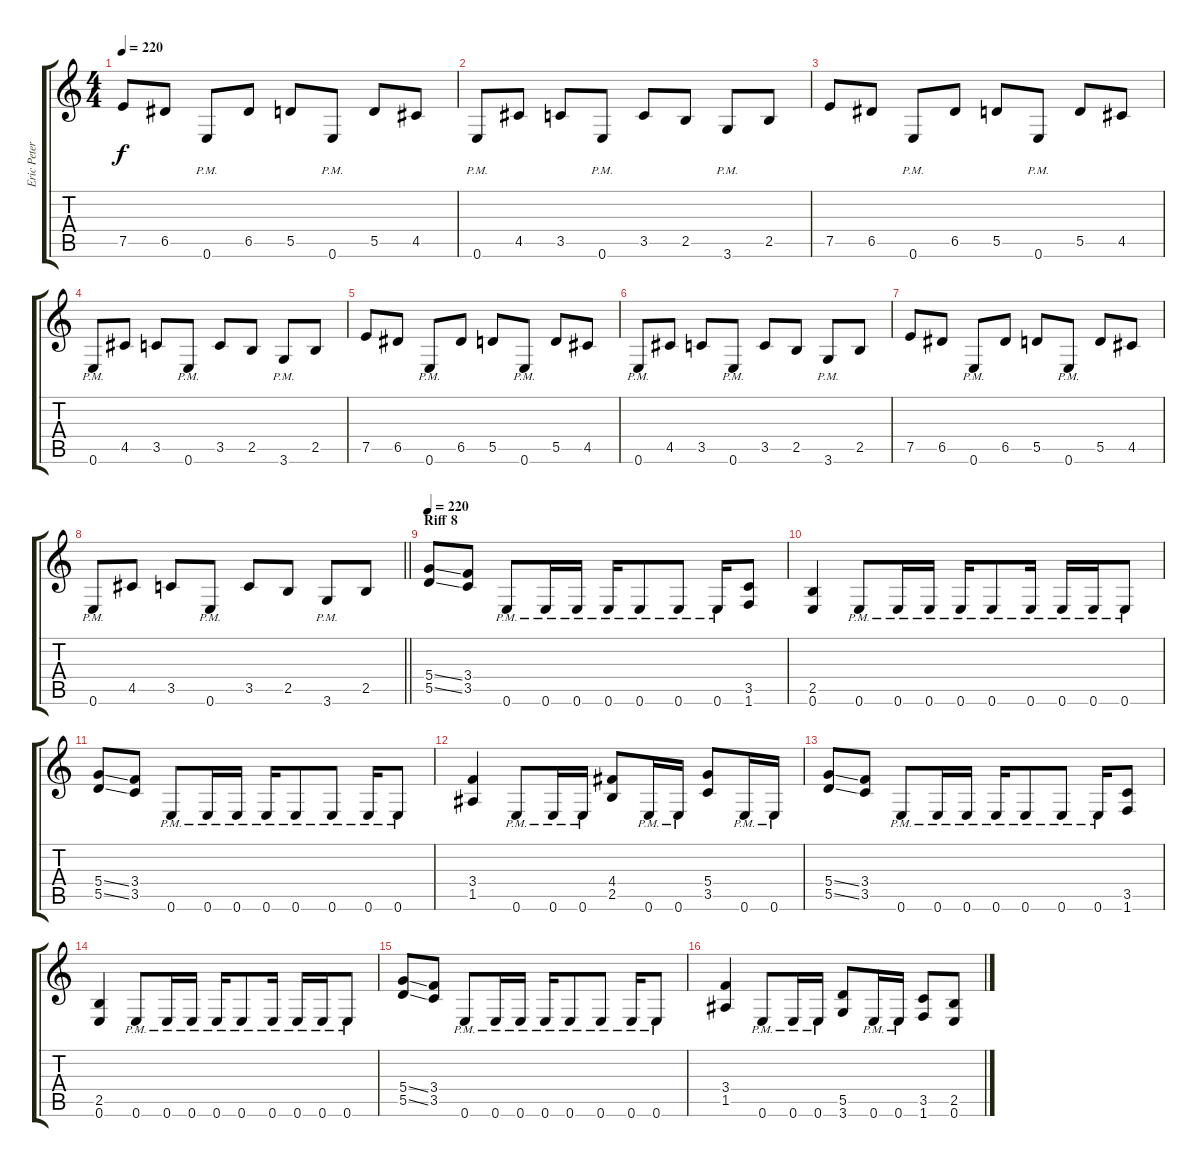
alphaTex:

\track ("Eric Peterson (Rhytm Guitar)" "Eric Peter") {instrument distortionguitar}
\staff {score tabs}
\tuning (E4 B3 G3 D3 A2 E2) {hide}
\ts (4 4)
\tempo 220
\clef g2
\ks c
7.5.8{dy f} 6.5.8 0.6{pm}.8 6.5.8 5.5.8 0.6{pm}.8 5.5.8 4.5.8 |
0.6{pm}.8 4.5.8 3.5.8 0.6{pm}.8 3.5.8 2.5.8 3.6{pm}.8 2.5.8 |
7.5.8 6.5.8 0.6{pm}.8 6.5.8 5.5.8 0.6{pm}.8 5.5.8 4.5.8 |
0.6{pm}.8 4.5.8 3.5.8 0.6{pm}.8 3.5.8 2.5.8 3.6{pm}.8 2.5.8 |
7.5.8 6.5.8 0.6{pm}.8 6.5.8 5.5.8 0.6{pm}.8 5.5.8 4.5.8 |
0.6{pm}.8 4.5.8 3.5.8 0.6{pm}.8 3.5.8 2.5.8 3.6{pm}.8 2.5.8 |
7.5.8 6.5.8 0.6{pm}.8 6.5.8 5.5.8 0.6{pm}.8 5.5.8 4.5.8 |
\barLineRight lightlight
0.6{pm}.8 4.5.8 3.5.8 0.6{pm}.8 3.5.8 2.5.8 3.6{pm}.8 2.5.8 |
\section ("" "Riff 8")
\tempo 220
(5.4{ss} 5.5{ss}).8 (3.4 3.5).8 0.6{pm}.8 0.6{pm}.16 0.6{pm}.16 0.6{pm}.16 0.6{pm}.8 0.6{pm}.8 0.6{pm}.16 (3.5 1.6).8 |
(2.5 0.6).4 0.6{pm}.8 0.6{pm}.16 0.6{pm}.16 0.6{pm}.16 0.6{pm}.8 0.6{pm}.16 0.6{pm}.16 0.6{pm}.16 0.6{pm}.8 |
(5.4{ss} 5.5{ss}).8 (3.4 3.5).8 0.6{pm}.8 0.6{pm}.16 0.6{pm}.16 0.6{pm}.16 0.6{pm}.8 0.6{pm}.8 0.6{pm}.16 0.6{pm}.8 |
(3.4 1.5).4 0.6{pm}.8 0.6{pm}.16 0.6{pm}.16 (4.4 2.5).8 0.6{pm}.16 0.6{pm}.16 (5.4 3.5).8 0.6{pm}.16 0.6{pm}.16 |
(5.4{ss} 5.5{ss}).8 (3.4 3.5).8 0.6{pm}.8 0.6{pm}.16 0.6{pm}.16 0.6{pm}.16 0.6{pm}.8 0.6{pm}.8 0.6{pm}.16 (3.5 1.6).8 |
(2.5 0.6).4 0.6{pm}.8 0.6{pm}.16 0.6{pm}.16 0.6{pm}.16 0.6{pm}.8 0.6{pm}.16 0.6{pm}.16 0.6{pm}.16 0.6{pm}.8 |
(5.4{ss} 5.5{ss}).8 (3.4 3.5).8 0.6{pm}.8 0.6{pm}.16 0.6{pm}.16 0.6{pm}.16 0.6{pm}.8 0.6{pm}.8 0.6{pm}.16 0.6{pm}.8 |
(3.4 1.5).4 0.6{pm}.8 0.6{pm}.16 0.6{pm}.16 (5.5 3.6).8 0.6{pm}.16 0.6{pm}.16 (3.5 1.6).8 (2.5 0.6).8
